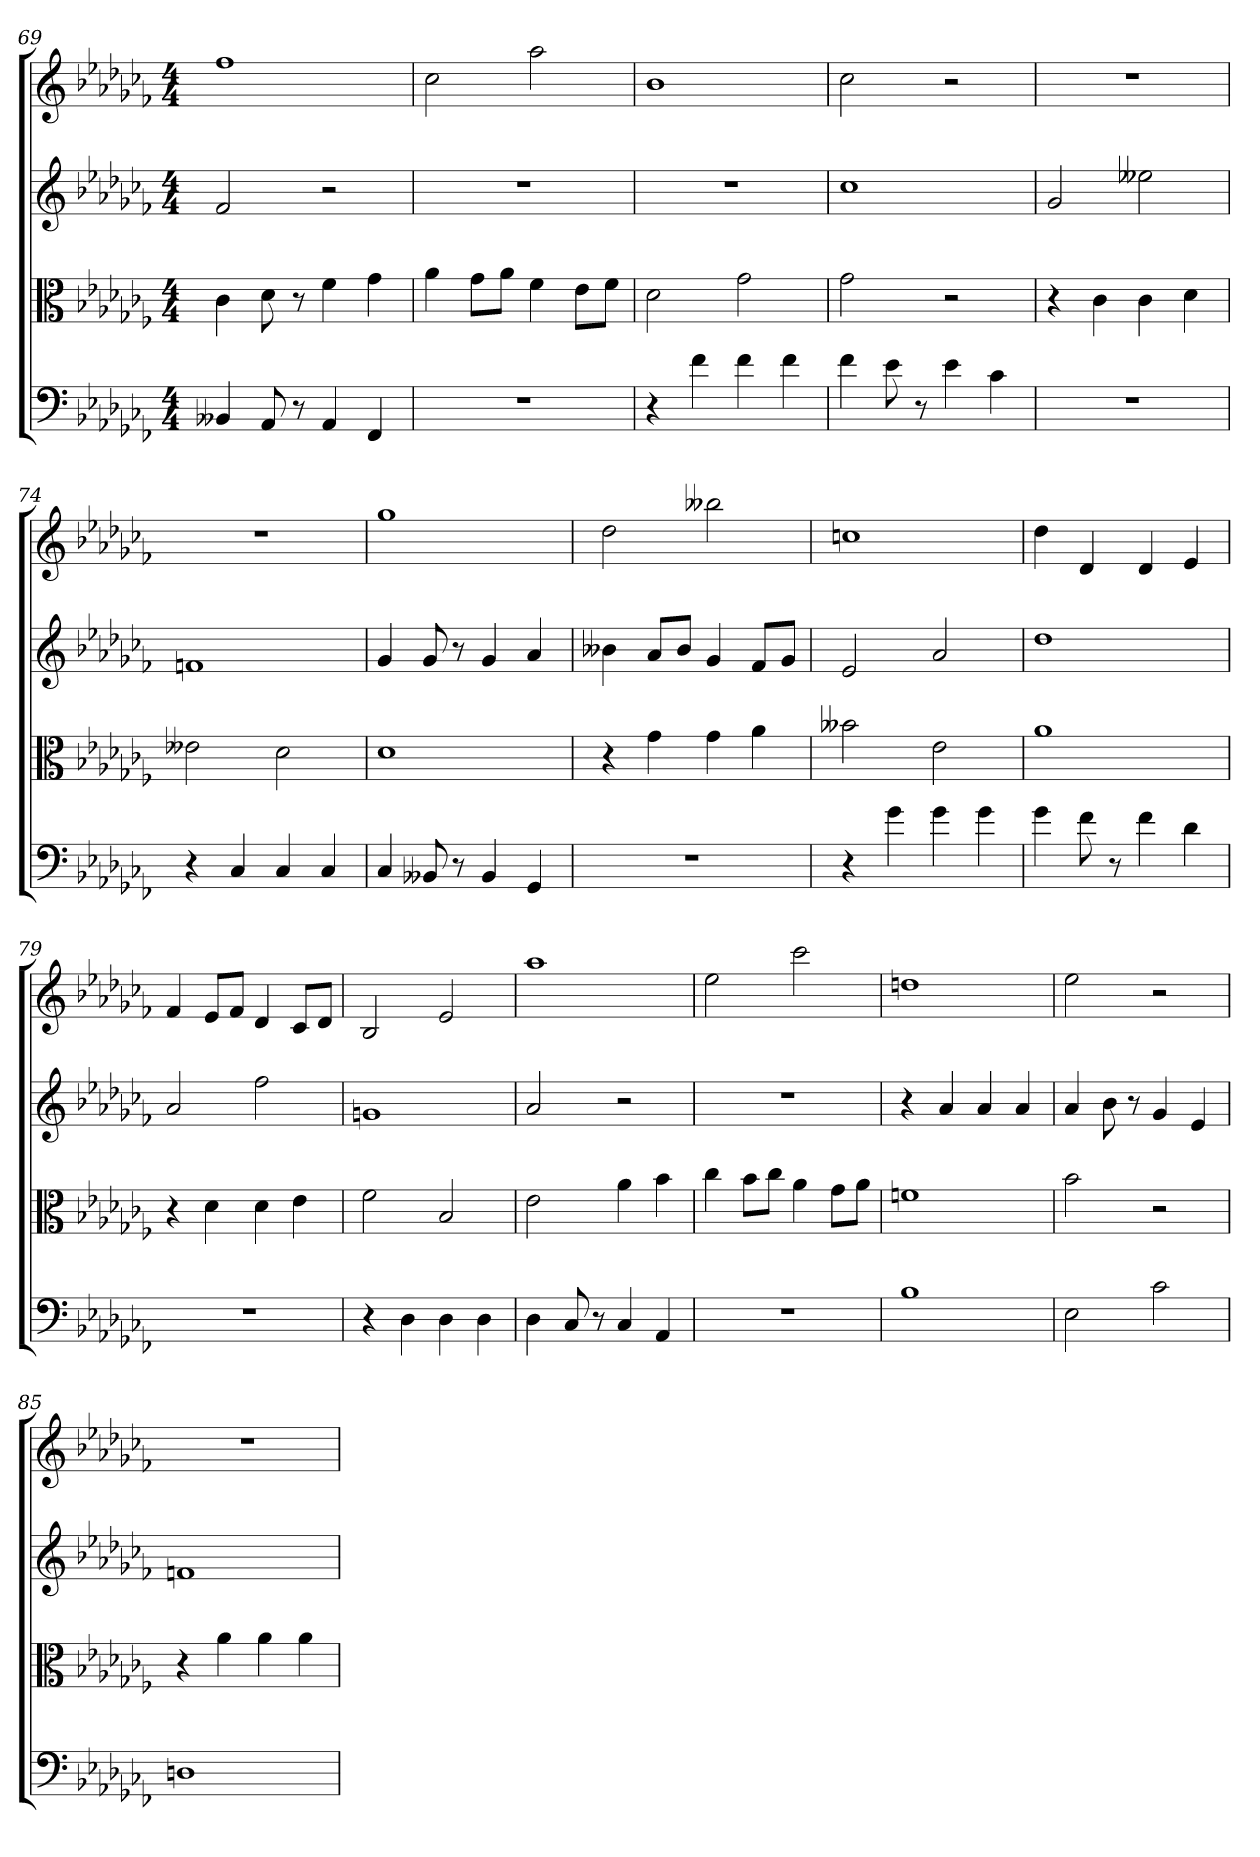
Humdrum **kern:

**kern	**kern	**kern	**kern
*part4	*part3	*part2	*part1
*staff4	*staff3	*staff2	*staff1
*clefF4	*clefC3	*clefG2	*clefG2
*k[b-e-a-d-g-c-f-]	*k[b-e-a-d-g-c-f-]	*k[b-e-a-d-g-c-f-]	*k[b-e-a-d-g-c-f-]
*a-:	*a-:	*a-:	*a-:
*M4/4	*M4/4	*M4/4	*M4/4
=69	=69	=69	=69
4BB--X	4c-	2f-	1ff-
8AA-	8d-	.	.
8r	8r	.	.
4AA-	4f-	2r	.
4FF-	4g-	.	.
=70	=70	=70	=70
1r	4a-	1r	2cc-
.	8g-\L	.	.
.	8a-\J	.	.
.	4f-	.	2aa-
.	8e-\L	.	.
.	8f-\J	.	.
=71	=71	=71	=71
4r	2d-	1r	1b-
4f-	.	.	.
4f-	2g-	.	.
4f-	.	.	.
=72	=72	=72	=72
4f-	2g-	1cc-	2cc-
8e-	.	.	.
8r	.	.	.
4e-	2r	.	2r
4c-	.	.	.
=73	=73	=73	=73
1r	4r	2g-	1r
.	4c-	.	.
.	4c-	2ee--X	.
.	4d-	.	.
=74	=74	=74	=74
4r	2e--X	1fn	1r
4C-	.	.	.
4C-	2d-	.	.
4C-	.	.	.
=75	=75	=75	=75
4C-	1d-	4g-	1gg-
8BB--X	.	8g-	.
8r	.	8r	.
4BB--	.	4g-	.
4GG-	.	4a-	.
=76	=76	=76	=76
1r	4r	4b--X	2dd-
.	4g-	8a-/L	.
.	.	8b--/J	.
.	4g-	4g-	2bb--X
.	4a-	8f-/L	.
.	.	8g-/J	.
=77	=77	=77	=77
4r	2b--X	2e-	1ccn
4g-	.	.	.
4g-	2e-	2a-	.
4g-	.	.	.
=78	=78	=78	=78
4g-	1a-	1dd-	4dd-
8f-	.	.	4d-
8r	.	.	.
4f-	.	.	4d-
4d-	.	.	4e-
=79	=79	=79	=79
1r	4r	2a-	4f-
.	4d-	.	8e-/L
.	.	.	8f-/J
.	4d-	2ff-	4d-
.	4e-	.	8c-/L
.	.	.	8d-/J
=80	=80	=80	=80
4r	2f-	1gn	2B-
4D-	.	.	.
4D-	2B-	.	2e-
4D-	.	.	.
=81	=81	=81	=81
4D-	2e-	2a-	1aa-
8C-	.	.	.
8r	.	.	.
4C-	4a-	2r	.
4AA-	4b-	.	.
=82	=82	=82	=82
1r	4cc-	1r	2ee-
.	8b-\L	.	.
.	8cc-\J	.	.
.	4a-	.	2ccc-
.	8g-\L	.	.
.	8a-\J	.	.
=83	=83	=83	=83
1B-	1fn	4r	1ddn
.	.	4a-	.
.	.	4a-	.
.	.	4a-	.
=84	=84	=84	=84
2E-	2b-	4a-	2ee-
.	.	8b-	.
.	.	8r	.
2c-	2r	4g-	2r
.	.	4e-	.
=85	=85	=85	=85
1Dn	4r	1fn	1r
.	4a-	.	.
.	4a-	.	.
.	4a-	.	.
=	=	=	=
*-	*-	*-	*-
